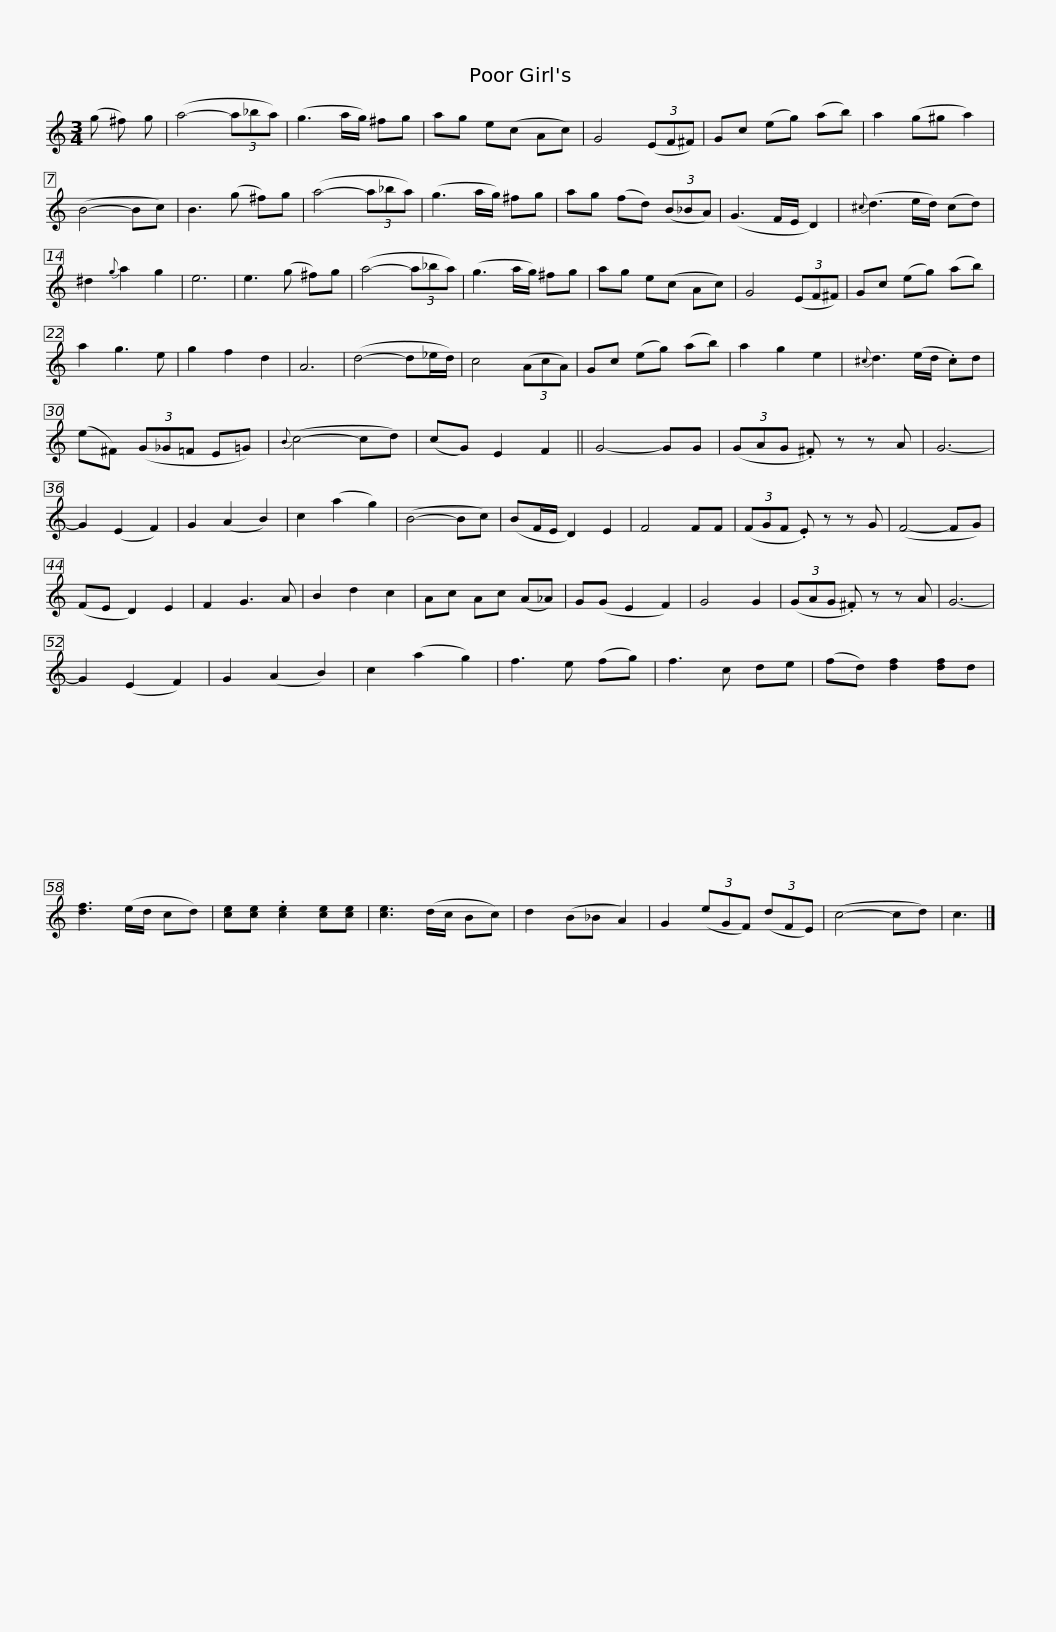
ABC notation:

X:1
L:1/8
M:3/4
I:linebreak $
K:C
V:1 treble
V:1
 (g ^f) g | (a4- (3a_ba) | (g3 a/g/) ^fg | ag e(c Ac) | G4 (3(EF^F) | %5
 Gc (eg) (ab) | a2 (g^g a2) | (B4- Bc) |$ B3 (g ^f)g | (a4- (3a_ba) | %10
 (g3 a/g/) ^fg | ag (fd) (3(B_BA) | (G3 F/E/ D2) |{^c} (d3 e/d/) (cd) | ^d2{g} a2 g2 | %15
 e6 |$ e3 (g ^f)g | (a4- (3a_ba) | (g3 a/g/) ^fg | ag e(c Ac) | %20
 G4 (3(EF^F) | Gc (eg) (ab) | a2 g3 e | g2 f2 d2 | A6 |$ %25
 (d4- d_e/d/) | c4 (3(AcA) | Gc (eg) (ab) | a2 g2 e2 |{^c} d3 (e/d/ .c)d | %30
 (e^F) (3(G_G=F E=G) |{B} (c4- cd) | (cG) E2 F2 ||$ G4- GG | (3(GAG .^F) z z A | %35
 G6- | G2 (E2 F2) | G2 (A2 B2) | c2 (a2 g2) | (B4- Bc) | %40
 (BF/E/ D2) E2 | F4 FF | (3(FGF .E) z z G |$ (F4- FG) | (FE D2) E2 | %45
 F2 G3 A | B2 d2 c2 | Ac Ac (A_A) | G(G E2 F2) | G4 G2 | %50
 (3(GAG .^F) z z A | G6- | G2 (E2 F2) | G2 (A2 B2) |$ c2 (a2 g2) | %55
 f3 e (fg) | f3 c de | (fd) [df]2 [df]d | [df]3 (e/d/ cd) | [ce][ce] .[ce]2 [ce][ce] | %60
 [ce]3 (d/c/ Bc) | d2 (B_B A2) | G2 (3(eGF) (3(dFE) |$ (c4- cd) | c3 |] %65
